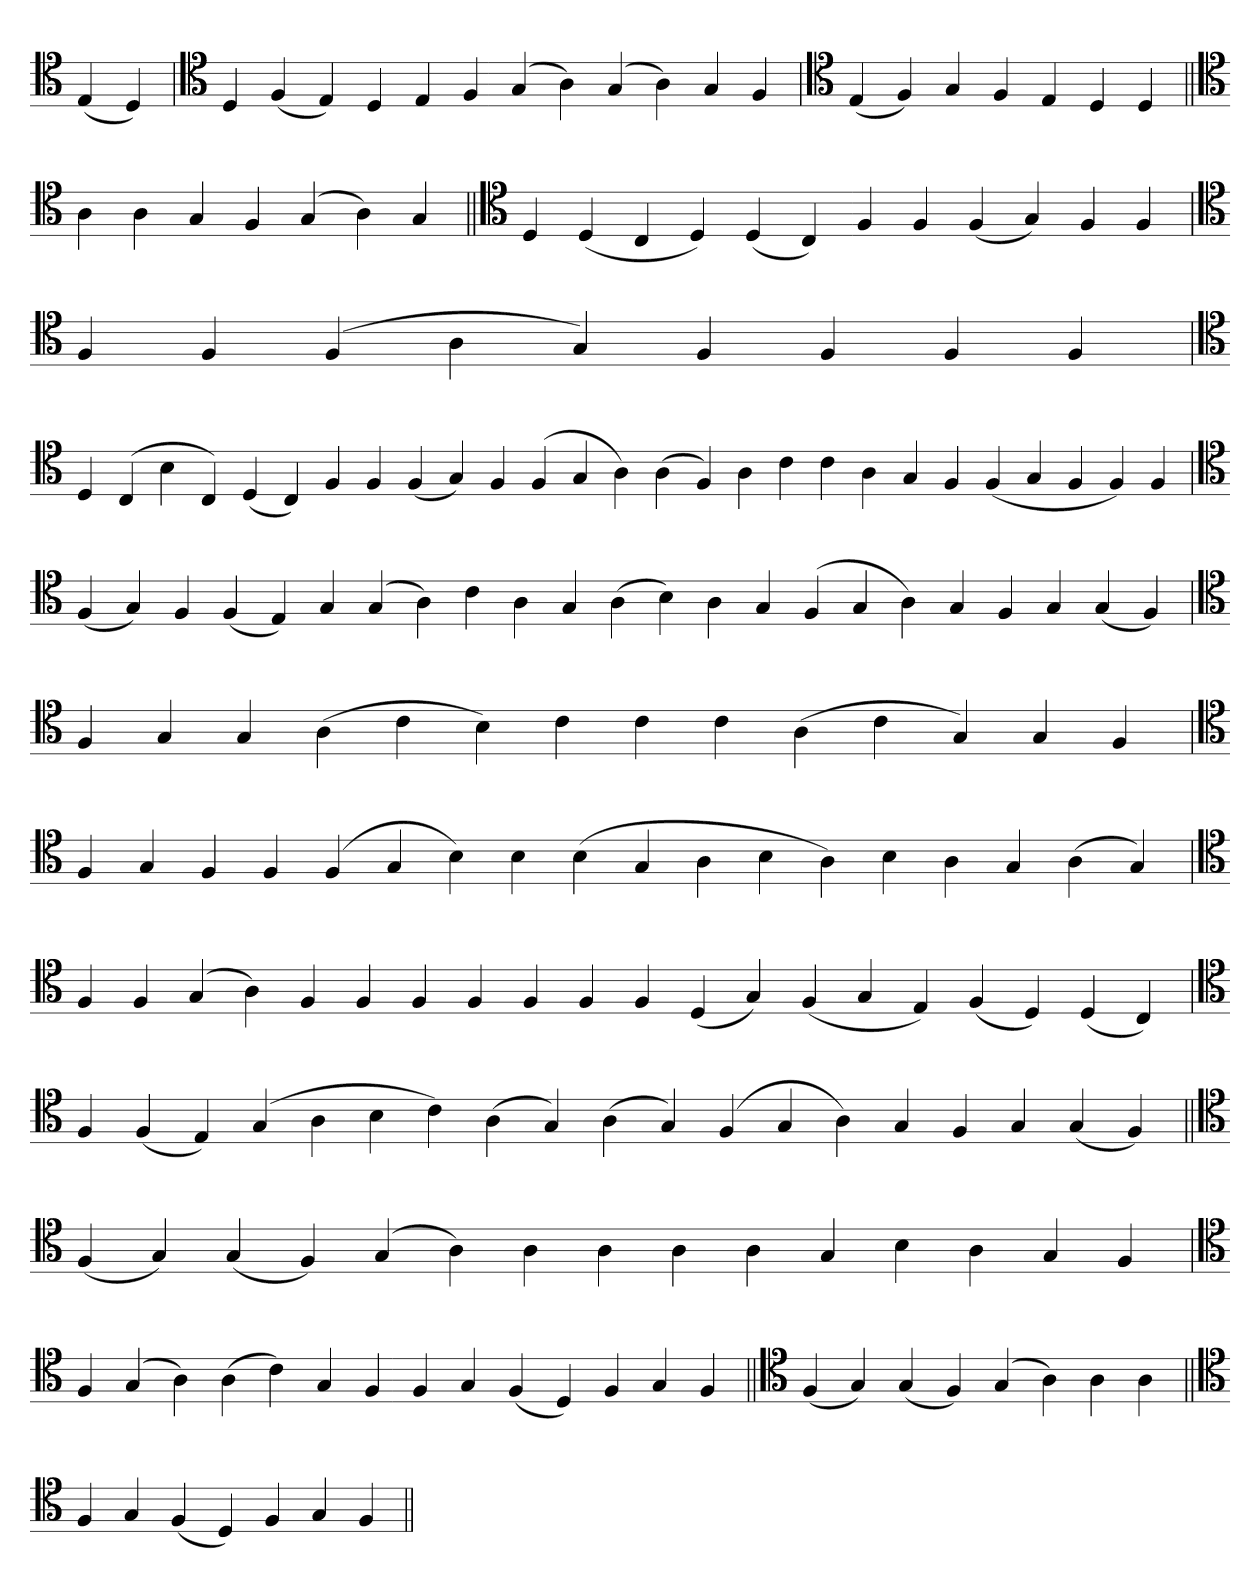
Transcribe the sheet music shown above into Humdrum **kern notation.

**kern
*part1
*staff1
*clefC4
=
(4E
4D)
='
*clefC4
4D
(4F
4E)
4D
4E
4F
(4G
4A)
(4G
4A)
4G
4F
=`
*clefC4
(4E
4F)
4G
4F
4E
4D
4D
=||
*clefC4
4A
4A
4G
4F
(4G
4A)
4G
=||
*clefC4
4D
(4D
4C
4D)
(4D
4C)
4F
4F
(4F
4G)
4F
4F
=`
*clefC4
4F
4F
(4F
4A
4G)
4F
4F
4F
4F
=`
*clefC4
4D
(4C
4B
4C)
(4D
4C)
4F
4F
(4F
4G)
4F
(4F
4G
4A)
(4A
4F)
4A
4c
4c
4A
4G
4F
(4F
4G
4F
4F)
4F
='
*clefC4
(4F
4G)
4F
(4F
4E)
4G
(4G
4A)
4c
4A
4G
(4A
4B)
4A
4G
(4F
4G
4A)
4G
4F
4G
(4G
4F)
=
*clefC4
4F
4G
4G
(4A
4c
4B)
4c
4c
4c
(4A
4c
4G)
4G
4F
='
*clefC4
4F
4G
4F
4F
(4F
4G
4B)
4B
(4B
4G
4A
4B
4A)
4B
4A
4G
(4A
4G)
=
*clefC4
4F
4F
(4G
4A)
4F
4F
4F
4F
4F
4F
4F
(4D
4G)
(4F
4G
4E)
(4F
4D)
(4D
4C)
='
*clefC4
4F
(4F
4E)
(4G
4A
4B
4c)
(4A
4G)
(4A
4G)
(4F
4G
4A)
4G
4F
4G
(4G
4F)
=||
*clefC4
(4F
4G)
(4G
4F)
(4G
4A)
4A
4A
4A
4A
4G
4B
4A
4G
4F
=
*clefC4
4F
(4G
4A)
(4A
4c)
4G
4F
4F
4G
(4F
4D)
4F
4G
4F
=||
*clefC4
(4F
4G)
(4G
4F)
(4G
4A)
4A
4A
=||
*clefC4
4F
4G
(4F
4D)
4F
4G
4F
=||
*-
